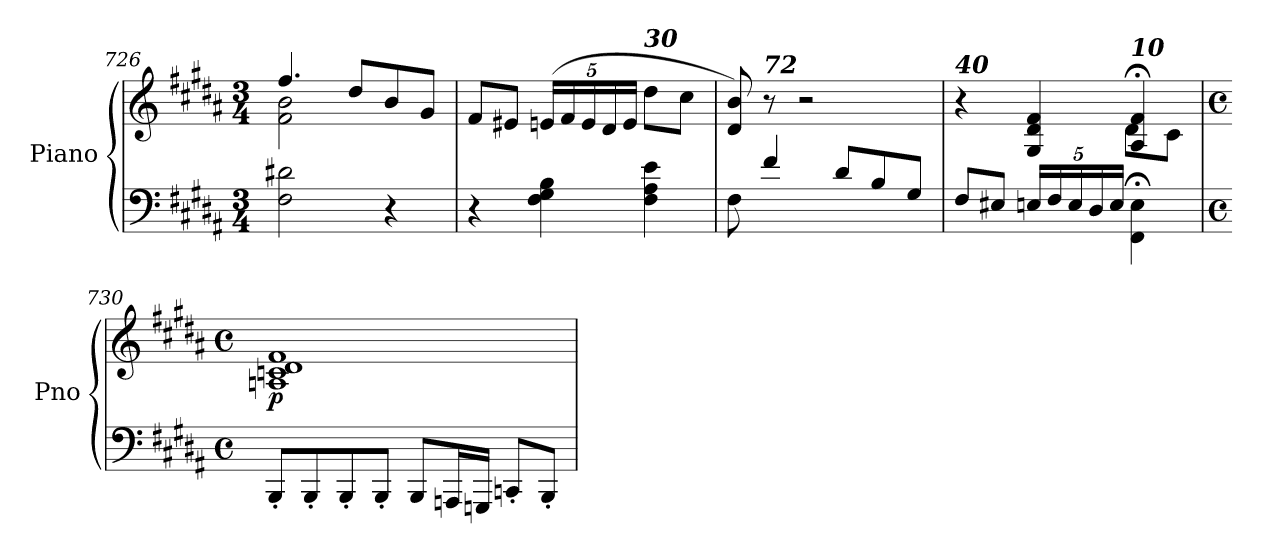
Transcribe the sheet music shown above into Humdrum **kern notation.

**kern	**kern	**dynam
*part1	*part1	*part1
*staff2	*staff1	*staff1/2
*I"Piano	*	*
*I'Pno	*	*
*clefF4	*clefG2	*
*k[f#c#g#d#a#]	*k[f#c#g#d#a#]	*
*M3/4	*M3/4	*
=726	=726	=726
*	*^	*
2F#\ 2d#X\	4.ff#/	2f#\ 2b\	.
.	8dd#/L	.	.
4r	8b/	4ryy	.
.	8g#/J	.	.
*	*v	*v	*
=727	=727	=727
4r	8f#/L	.
.	8e#X/J	.
*	*Xbrackettup	*
4F#\ 4G#\ 4B\	(20en/LL	.
.	20f#/	.
.	20e/	.
.	20d#/	.
.	20e/JJ	.
!	!LO:TX:a:Bi:t=30	!
4F#\ 4A#\ 4e\	8dd#\L	.
.	8cc#\J	.
=728	=728	=728
8F#\	8d#/ 8b/)	.
!	!LO:TX:a:Bi:t=72	!
4f#/	8r	.
.	2r	.
8d#/L	.	.
8B/	.	.
8G#/J	.	.
=729	=729	=729
*	*^	*
!	!LO:TX:a:Bi:t=40	!	!
8F#/L	4r	2ryy	.
8E#X/J	.	.	.
*Xbrackettup	*	*	*
20En/LL	4G#/ 4d#/ 4f#/	.	.
20F#/	.	.	.
20E/	.	.	.
20D#/	.	.	.
20E/JJ	.	.	.
!	!LO:TX:a:Bi:t=10	!	!
4FF#\;< 4E\;<	4A#/;< 4f#/;<	8d#\L	.
.	.	8c#\J	.
*	*v	*v	*
!!LO:PB:g=z
=730	=730	=730
*M4/4	*M4/4	*
*met(c)	*met(c)	*
*	*^	*
!	!LO:TX:a:B:t=Allegro Moderato	!	!
!	!LO:TX:b:t=sotto voce	!	!
!	!	!	!LO:DY:b
*	*v	*v	*
8BBB'/L	1An 1cn 1d# 1f#	p
8BBB'/	.	.
8BBB'/	.	.
8BBB'/J	.	.
8BBB/L	.	.
16AAAn/L	.	.
16GGGn/JJ	.	.
8CCn'/L	.	.
8BBB'/J	.	.
=	=	=
*-	*-	*-
